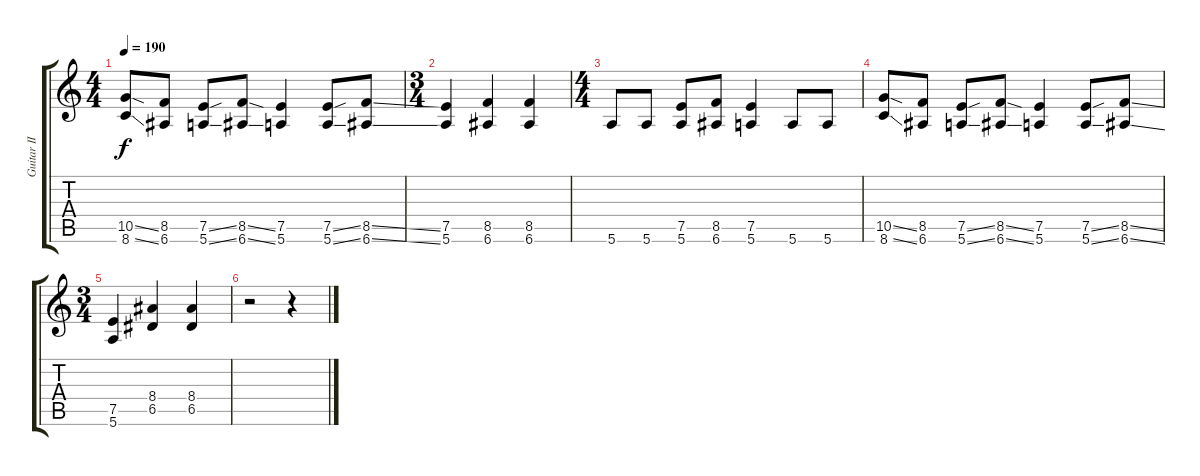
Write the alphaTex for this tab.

\track ("Guitar II" "Guitar II") {instrument distortionguitar}
\staff {score tabs}
\tuning (E4 B3 G3 D3 A2 E2) {hide}
\ts (4 4)
\tempo 190
\clef g2
\ks c
(10.5{ss} 8.6{ss}).8{dy f} (8.5 6.6).8 (7.5{ss} 5.6{ss}).8 (8.5{ss} 6.6{ss}).8 (7.5 5.6).4 (7.5{ss} 5.6{ss}).8 (8.5{ss} 6.6{ss}).8 |
\ts (3 4)
(7.5 5.6).4 (8.5 6.6).4 (8.5 6.6).4 |
\ts (4 4)
5.6.8 5.6.8 (7.5 5.6).8 (8.5 6.6).8 (7.5 5.6).4 5.6.8 5.6.8 |
(10.5{ss} 8.6{ss}).8 (8.5 6.6).8 (7.5{ss} 5.6{ss}).8 (8.5{ss} 6.6{ss}).8 (7.5 5.6).4 (7.5{ss} 5.6{ss}).8 (8.5{ss} 6.6{ss}).8 |
\ts (3 4)
(7.5 5.6).4 (8.4 6.5).4 (8.4 6.5).4 |
r.2 r.4
